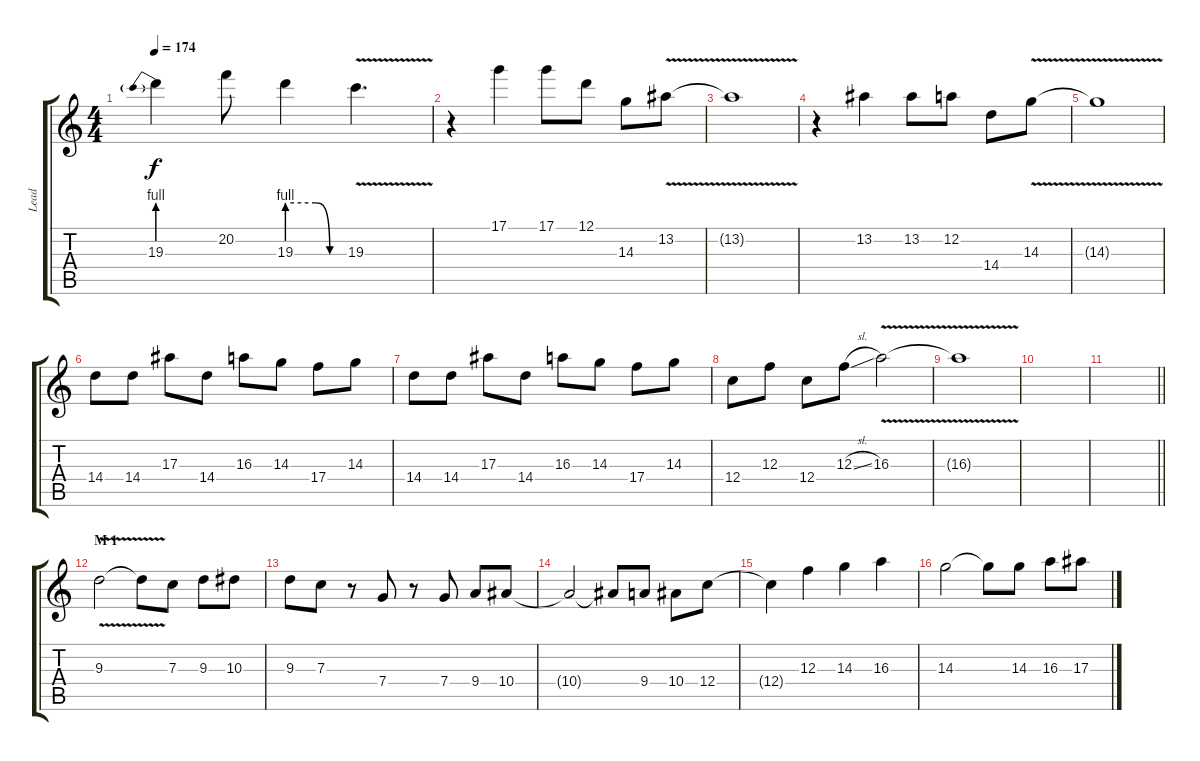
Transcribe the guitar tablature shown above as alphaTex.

\track ("Lead" "Lead") {instrument overdrivenguitar}
\staff {score tabs}
\tuning (D4 A3 F3 C3 G2 D2) {hide}
\ts (4 4)
\tempo 174
\clef g2
\ks c
19.3{be (prebend 0 4 60 4)}.4{dy f} 20.2.8 19.3{be (custom 0 4 30 4 45 0 58 0 60 0)}.4 19.3{v}.4{d} |
r.4 17.1.4 17.1.8 12.1.8 14.3.8 13.2{v}.8 |
13.2{t}.1 |
r.4 13.2.4 13.2.8 12.2.8 14.4.8 14.3{v}.8 |
14.3{t}.1 |
14.4.8 14.4.8 17.3.8 14.4.8 16.3.8 14.3.8 17.4.8 14.3.8 |
14.4.8 14.4.8 17.3.8 14.4.8 16.3.8 14.3.8 17.4.8 14.3.8 |
12.4.8 12.3.8 12.4.8 12.3{sl}.8 16.3{v}.2 |
16.3{t}.1 |
|
\barLineRight lightlight
|
\section ("" "M 1")
9.3{v}.2 9.3{t}.8 7.3.8 9.3.8 10.3.8 |
9.3.8 7.3.8 r.8 7.4.8 r.8 7.4.8 9.4.8 10.4.8 |
10.4{t}.2 10.4{t}.8 9.4.8 10.4.8 12.4.8 |
12.4{t}.4 12.3.4 14.3.4 16.3.4 |
14.3.2 14.3{t}.8 14.3.8 16.3.8 17.3.8
